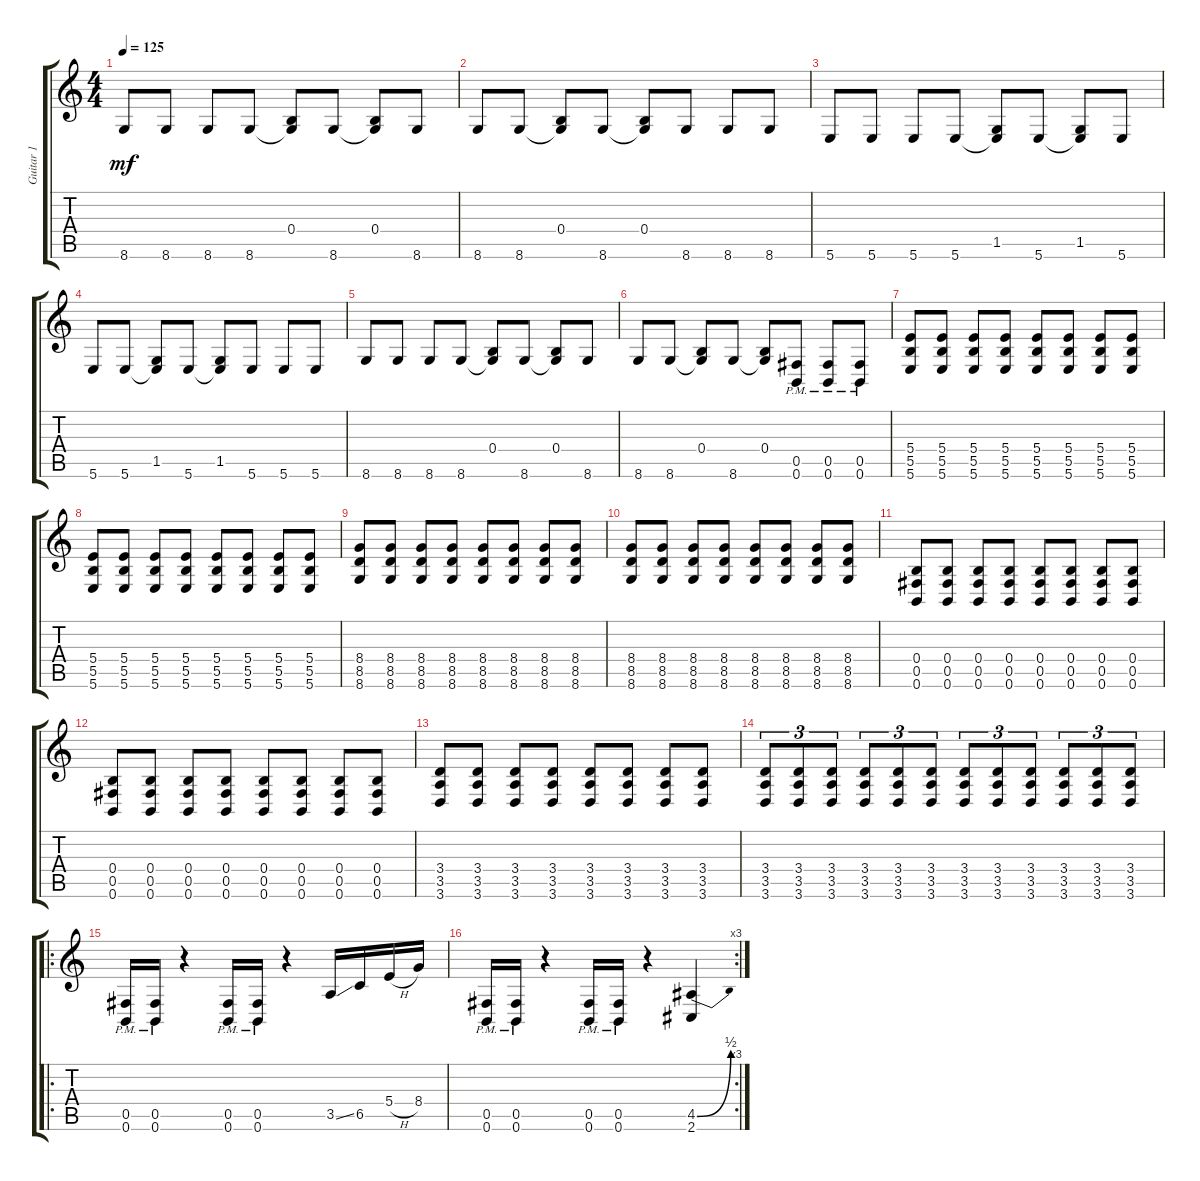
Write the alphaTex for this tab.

\track ("Guitar 1" "Guitar 1") {instrument distortionguitar}
\staff {score tabs}
\tuning (Db4 Ab3 E3 B2 Gb2 B1) {hide}
\ts (4 4)
\tempo 125
\clef g2
\ks c
8.6.8{dy mf} 8.6.8 8.6.8 8.6.8 (0.4 8.6{t}).8 8.6.8 (0.4 8.6{t}).8 8.6.8 |
8.6.8 8.6.8 (0.4 8.6{t}).8 8.6.8 (0.4 8.6{t}).8 8.6.8 8.6.8 8.6.8 |
5.6.8 5.6.8 5.6.8 5.6.8 (1.5 5.6{t}).8 5.6.8 (1.5 5.6{t}).8 5.6.8 |
5.6.8 5.6.8 (1.5 5.6{t}).8 5.6.8 (1.5 5.6{t}).8 5.6.8 5.6.8 5.6.8 |
8.6.8 8.6.8 8.6.8 8.6.8 (0.4 8.6{t}).8 8.6.8 (0.4 8.6{t}).8 8.6.8 |
8.6.8 8.6.8 (0.4 8.6{t}).8 8.6.8 (0.4 8.6{t}).8 (0.5{pm} 0.6{pm}).8 (0.5{pm} 0.6{pm}).8 (0.5{pm} 0.6{pm}).8 |
(5.4 5.5 5.6).8 (5.4 5.5 5.6).8 (5.4 5.5 5.6).8 (5.4 5.5 5.6).8 (5.4 5.5 5.6).8 (5.4 5.5 5.6).8 (5.4 5.5 5.6).8 (5.4 5.5 5.6).8 |
(5.4 5.5 5.6).8 (5.4 5.5 5.6).8 (5.4 5.5 5.6).8 (5.4 5.5 5.6).8 (5.4 5.5 5.6).8 (5.4 5.5 5.6).8 (5.4 5.5 5.6).8 (5.4 5.5 5.6).8 |
(8.4 8.5 8.6).8 (8.4 8.5 8.6).8 (8.4 8.5 8.6).8 (8.4 8.5 8.6).8 (8.4 8.5 8.6).8 (8.4 8.5 8.6).8 (8.4 8.5 8.6).8 (8.4 8.5 8.6).8 |
(8.4 8.5 8.6).8 (8.4 8.5 8.6).8 (8.4 8.5 8.6).8 (8.4 8.5 8.6).8 (8.4 8.5 8.6).8 (8.4 8.5 8.6).8 (8.4 8.5 8.6).8 (8.4 8.5 8.6).8 |
(0.4 0.5 0.6).8 (0.4 0.5 0.6).8 (0.4 0.5 0.6).8 (0.4 0.5 0.6).8 (0.4 0.5 0.6).8 (0.4 0.5 0.6).8 (0.4 0.5 0.6).8 (0.4 0.5 0.6).8 |
(0.4 0.5 0.6).8 (0.4 0.5 0.6).8 (0.4 0.5 0.6).8 (0.4 0.5 0.6).8 (0.4 0.5 0.6).8 (0.4 0.5 0.6).8 (0.4 0.5 0.6).8 (0.4 0.5 0.6).8 |
(3.4 3.5 3.6).8 (3.4 3.5 3.6).8 (3.4 3.5 3.6).8 (3.4 3.5 3.6).8 (3.4 3.5 3.6).8 (3.4 3.5 3.6).8 (3.4 3.5 3.6).8 (3.4 3.5 3.6).8 |
(3.4 3.5 3.6).8{tu (3 2)} (3.4 3.5 3.6).8{tu (3 2)} (3.4 3.5 3.6).8{tu (3 2)} (3.4 3.5 3.6).8{tu (3 2)} (3.4 3.5 3.6).8{tu (3 2)} (3.4 3.5 3.6).8{tu (3 2)} (3.4 3.5 3.6).8{tu (3 2)} (3.4 3.5 3.6).8{tu (3 2)} (3.4 3.5 3.6).8{tu (3 2)} (3.4 3.5 3.6).8{tu (3 2)} (3.4 3.5 3.6).8{tu (3 2)} (3.4 3.5 3.6).8{tu (3 2)} |
\ro
(0.5{pm} 0.6{pm}).16 (0.5{pm} 0.6{pm}).16 r.4 (0.5{pm} 0.6{pm}).16 (0.5{pm} 0.6{pm}).16 r.4 3.5{ss}.16 6.5.16 5.4{h}.16 8.4.16 |
\rc 3
(0.5{pm} 0.6{pm}).16 (0.5{pm} 0.6{pm}).16 r.4 (0.5{pm} 0.6{pm}).16 (0.5{pm} 0.6{pm}).16 r.4 (4.5{be (bend 0 0 60 2)} 2.6).4
